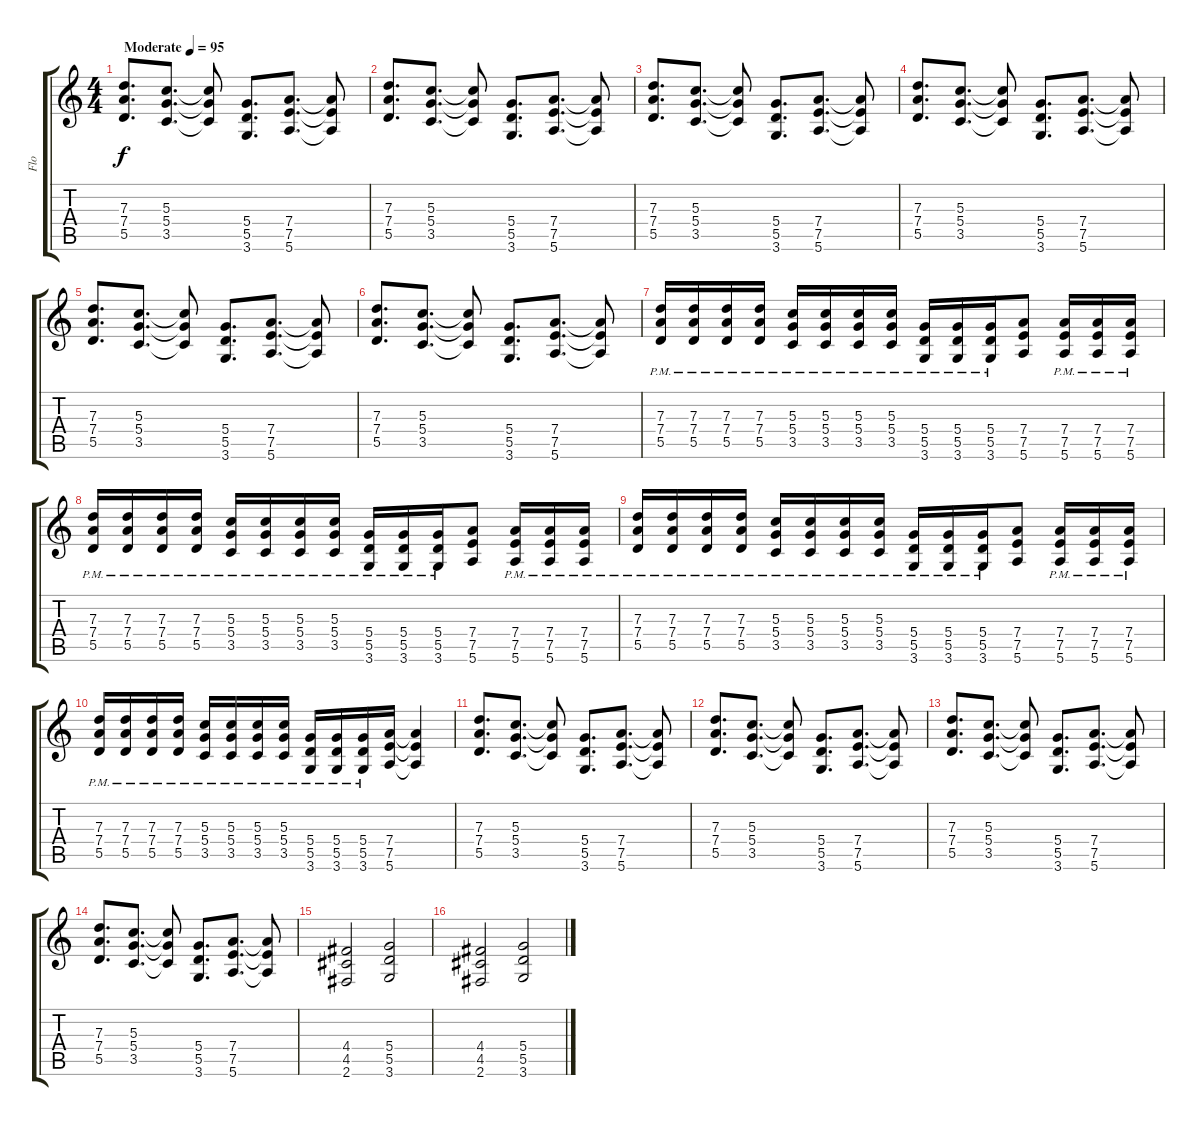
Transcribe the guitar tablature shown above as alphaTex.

\track ("Flo" "Flo") {instrument distortionguitar}
\staff {score tabs}
\tuning (E4 B3 G3 D3 A2 E2) {hide}
\ts (4 4)
\tempo (95 "Moderate")
\clef g2
\ks c
(7.3 7.4 5.5).8{d dy f instrument distortionguitar} (5.3 5.4 3.5).8{d} (5.3{t} 5.4{t} 3.5{t}).8 (5.4 5.5 3.6).8{d} (7.4 7.5 5.6).8{d} (7.4{t} 7.5{t} 5.6{t}).8 |
(7.3 7.4 5.5).8{d} (5.3 5.4 3.5).8{d} (5.3{t} 5.4{t} 3.5{t}).8 (5.4 5.5 3.6).8{d} (7.4 7.5 5.6).8{d} (7.4{t} 7.5{t} 5.6{t}).8 |
(7.3 7.4 5.5).8{d} (5.3 5.4 3.5).8{d} (5.3{t} 5.4{t} 3.5{t}).8 (5.4 5.5 3.6).8{d} (7.4 7.5 5.6).8{d} (7.4{t} 7.5{t} 5.6{t}).8 |
(7.3 7.4 5.5).8{d} (5.3 5.4 3.5).8{d} (5.3{t} 5.4{t} 3.5{t}).8 (5.4 5.5 3.6).8{d} (7.4 7.5 5.6).8{d} (7.4{t} 7.5{t} 5.6{t}).8 |
(7.3 7.4 5.5).8{d} (5.3 5.4 3.5).8{d} (5.3{t} 5.4{t} 3.5{t}).8 (5.4 5.5 3.6).8{d} (7.4 7.5 5.6).8{d} (7.4{t} 7.5{t} 5.6{t}).8 |
(7.3 7.4 5.5).8{d} (5.3 5.4 3.5).8{d} (5.3{t} 5.4{t} 3.5{t}).8 (5.4 5.5 3.6).8{d} (7.4 7.5 5.6).8{d} (7.4{t} 7.5{t} 5.6{t}).8 |
(7.3{pm} 7.4{pm} 5.5{pm}).16 (7.3{pm} 7.4{pm} 5.5{pm}).16 (7.3{pm} 7.4{pm} 5.5{pm}).16 (7.3{pm} 7.4{pm} 5.5{pm}).16 (5.3{pm} 5.4{pm} 3.5{pm}).16 (5.3{pm} 5.4{pm} 3.5{pm}).16 (5.3{pm} 5.4{pm} 3.5{pm}).16 (5.3{pm} 5.4{pm} 3.5{pm}).16 (5.4{pm} 5.5{pm} 3.6{pm}).16 (5.4{pm} 5.5{pm} 3.6{pm}).16 (5.4{pm} 5.5{pm} 3.6{pm}).16 (7.4 7.5 5.6).8 (7.4{pm} 7.5{pm} 5.6{pm}).16 (7.4{pm} 7.5{pm} 5.6{pm}).16 (7.4{pm} 7.5{pm} 5.6{pm}).16 |
(7.3{pm} 7.4{pm} 5.5{pm}).16 (7.3{pm} 7.4{pm} 5.5{pm}).16 (7.3{pm} 7.4{pm} 5.5{pm}).16 (7.3{pm} 7.4{pm} 5.5{pm}).16 (5.3{pm} 5.4{pm} 3.5{pm}).16 (5.3{pm} 5.4{pm} 3.5{pm}).16 (5.3{pm} 5.4{pm} 3.5{pm}).16 (5.3{pm} 5.4{pm} 3.5{pm}).16 (5.4{pm} 5.5{pm} 3.6{pm}).16 (5.4{pm} 5.5{pm} 3.6{pm}).16 (5.4{pm} 5.5{pm} 3.6{pm}).16 (7.4 7.5 5.6).8 (7.4{pm} 7.5{pm} 5.6{pm}).16 (7.4{pm} 7.5{pm} 5.6{pm}).16 (7.4{pm} 7.5{pm} 5.6{pm}).16 |
(7.3{pm} 7.4{pm} 5.5{pm}).16 (7.3{pm} 7.4{pm} 5.5{pm}).16 (7.3{pm} 7.4{pm} 5.5{pm}).16 (7.3{pm} 7.4{pm} 5.5{pm}).16 (5.3{pm} 5.4{pm} 3.5{pm}).16 (5.3{pm} 5.4{pm} 3.5{pm}).16 (5.3{pm} 5.4{pm} 3.5{pm}).16 (5.3{pm} 5.4{pm} 3.5{pm}).16 (5.4{pm} 5.5{pm} 3.6{pm}).16 (5.4{pm} 5.5{pm} 3.6{pm}).16 (5.4{pm} 5.5{pm} 3.6{pm}).16 (7.4 7.5 5.6).8 (7.4{pm} 7.5{pm} 5.6{pm}).16 (7.4{pm} 7.5{pm} 5.6{pm}).16 (7.4{pm} 7.5{pm} 5.6{pm}).16 |
(7.3{pm} 7.4{pm} 5.5{pm}).16 (7.3{pm} 7.4{pm} 5.5{pm}).16 (7.3{pm} 7.4{pm} 5.5{pm}).16 (7.3{pm} 7.4{pm} 5.5{pm}).16 (5.3{pm} 5.4{pm} 3.5{pm}).16 (5.3{pm} 5.4{pm} 3.5{pm}).16 (5.3{pm} 5.4{pm} 3.5{pm}).16 (5.3{pm} 5.4{pm} 3.5{pm}).16 (5.4{pm} 5.5{pm} 3.6{pm}).16 (5.4{pm} 5.5{pm} 3.6{pm}).16 (5.4{pm} 5.5{pm} 3.6{pm}).16 (7.4 7.5 5.6).16 (7.4{t} 7.5{t} 5.6{t}).4 |
(7.3 7.4 5.5).8{d} (5.3 5.4 3.5).8{d} (5.3{t} 5.4{t} 3.5{t}).8 (5.4 5.5 3.6).8{d} (7.4 7.5 5.6).8{d} (7.4{t} 7.5{t} 5.6{t}).8 |
(7.3 7.4 5.5).8{d} (5.3 5.4 3.5).8{d} (5.3{t} 5.4{t} 3.5{t}).8 (5.4 5.5 3.6).8{d} (7.4 7.5 5.6).8{d} (7.4{t} 7.5{t} 5.6{t}).8 |
(7.3 7.4 5.5).8{d} (5.3 5.4 3.5).8{d} (5.3{t} 5.4{t} 3.5{t}).8 (5.4 5.5 3.6).8{d} (7.4 7.5 5.6).8{d} (7.4{t} 7.5{t} 5.6{t}).8 |
(7.3 7.4 5.5).8{d} (5.3 5.4 3.5).8{d} (5.3{t} 5.4{t} 3.5{t}).8 (5.4 5.5 3.6).8{d} (7.4 7.5 5.6).8{d} (7.4{t} 7.5{t} 5.6{t}).8 |
(4.4 4.5 2.6).2 (5.4 5.5 3.6).2 |
(4.4 4.5 2.6).2 (5.4 5.5 3.6).2
